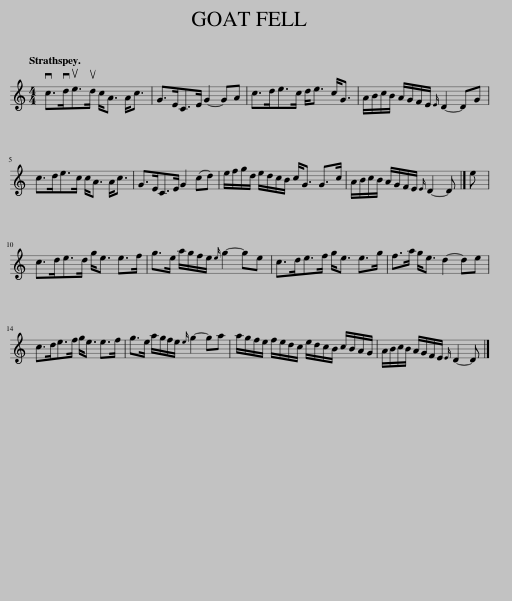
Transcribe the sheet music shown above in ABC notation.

X:1
L:1/8
Q:1/4=120
M:4/4
I:linebreak $
K:C
V:1 treble
V:1
 vc>vdue>ud c<A A<c | G>EC>E G2- GA | c>de>c d<e c<G | A/B/c/B/ A/G/F/E/{E} D2- DG |$ c>de>c c<A A<c | %5
 G>EC>E G2 (cd) | e/f/g/d/ e/d/c/B/ c<G G>c | A/B/c/B/ A/G/F/E/{E} D2- D |] e |$ c>de>d g<e e>f | %10
 g>e a/g/f/e/{e} g2- ge | c>de>f g<e e>g | f>a g<e d2- de |$ c>de>f g<e e>f | g>e a/g/f/e/{e} g2- ga | %15
 a/g/f/e/ f/e/d/c/ e/d/c/B/ c/B/A/G/ | A/B/c/B/ A/G/F/E/{E} D2- D |] %17
